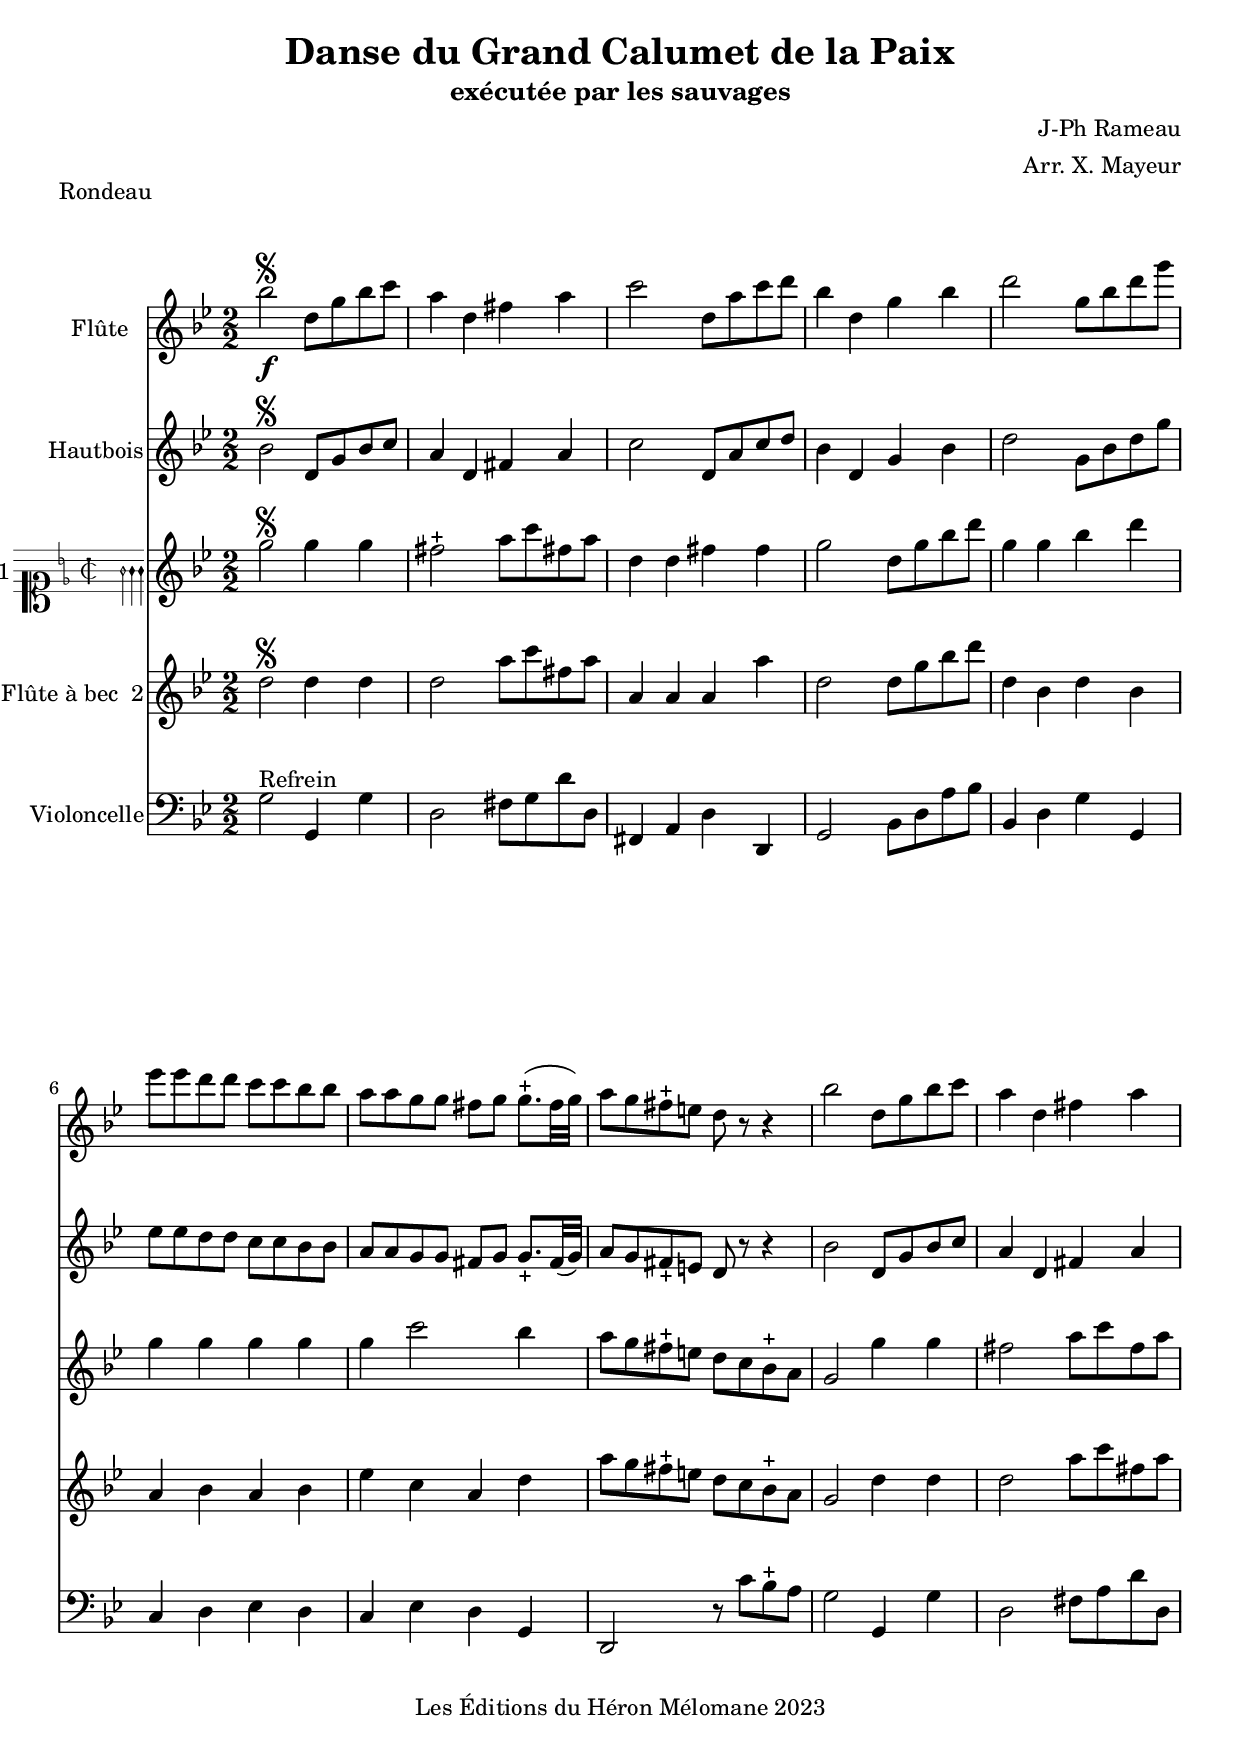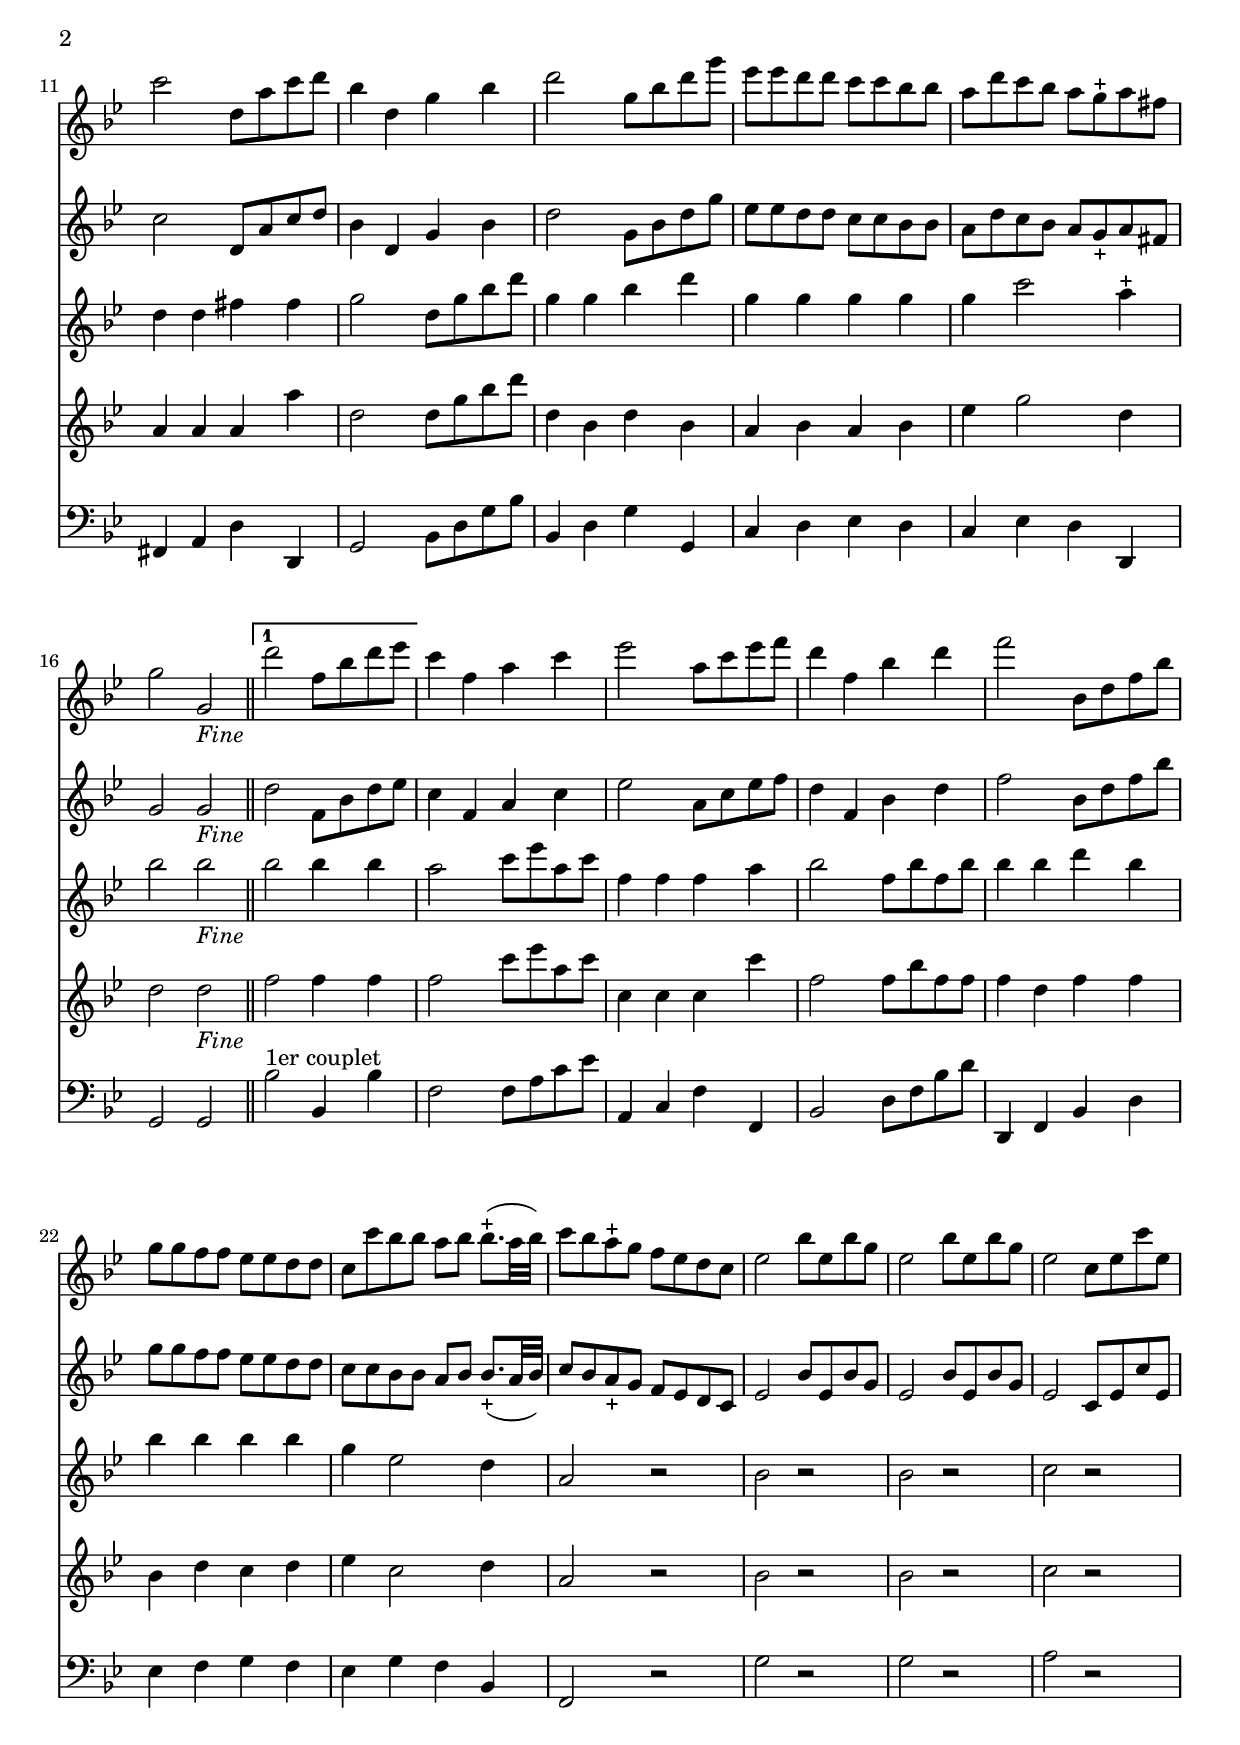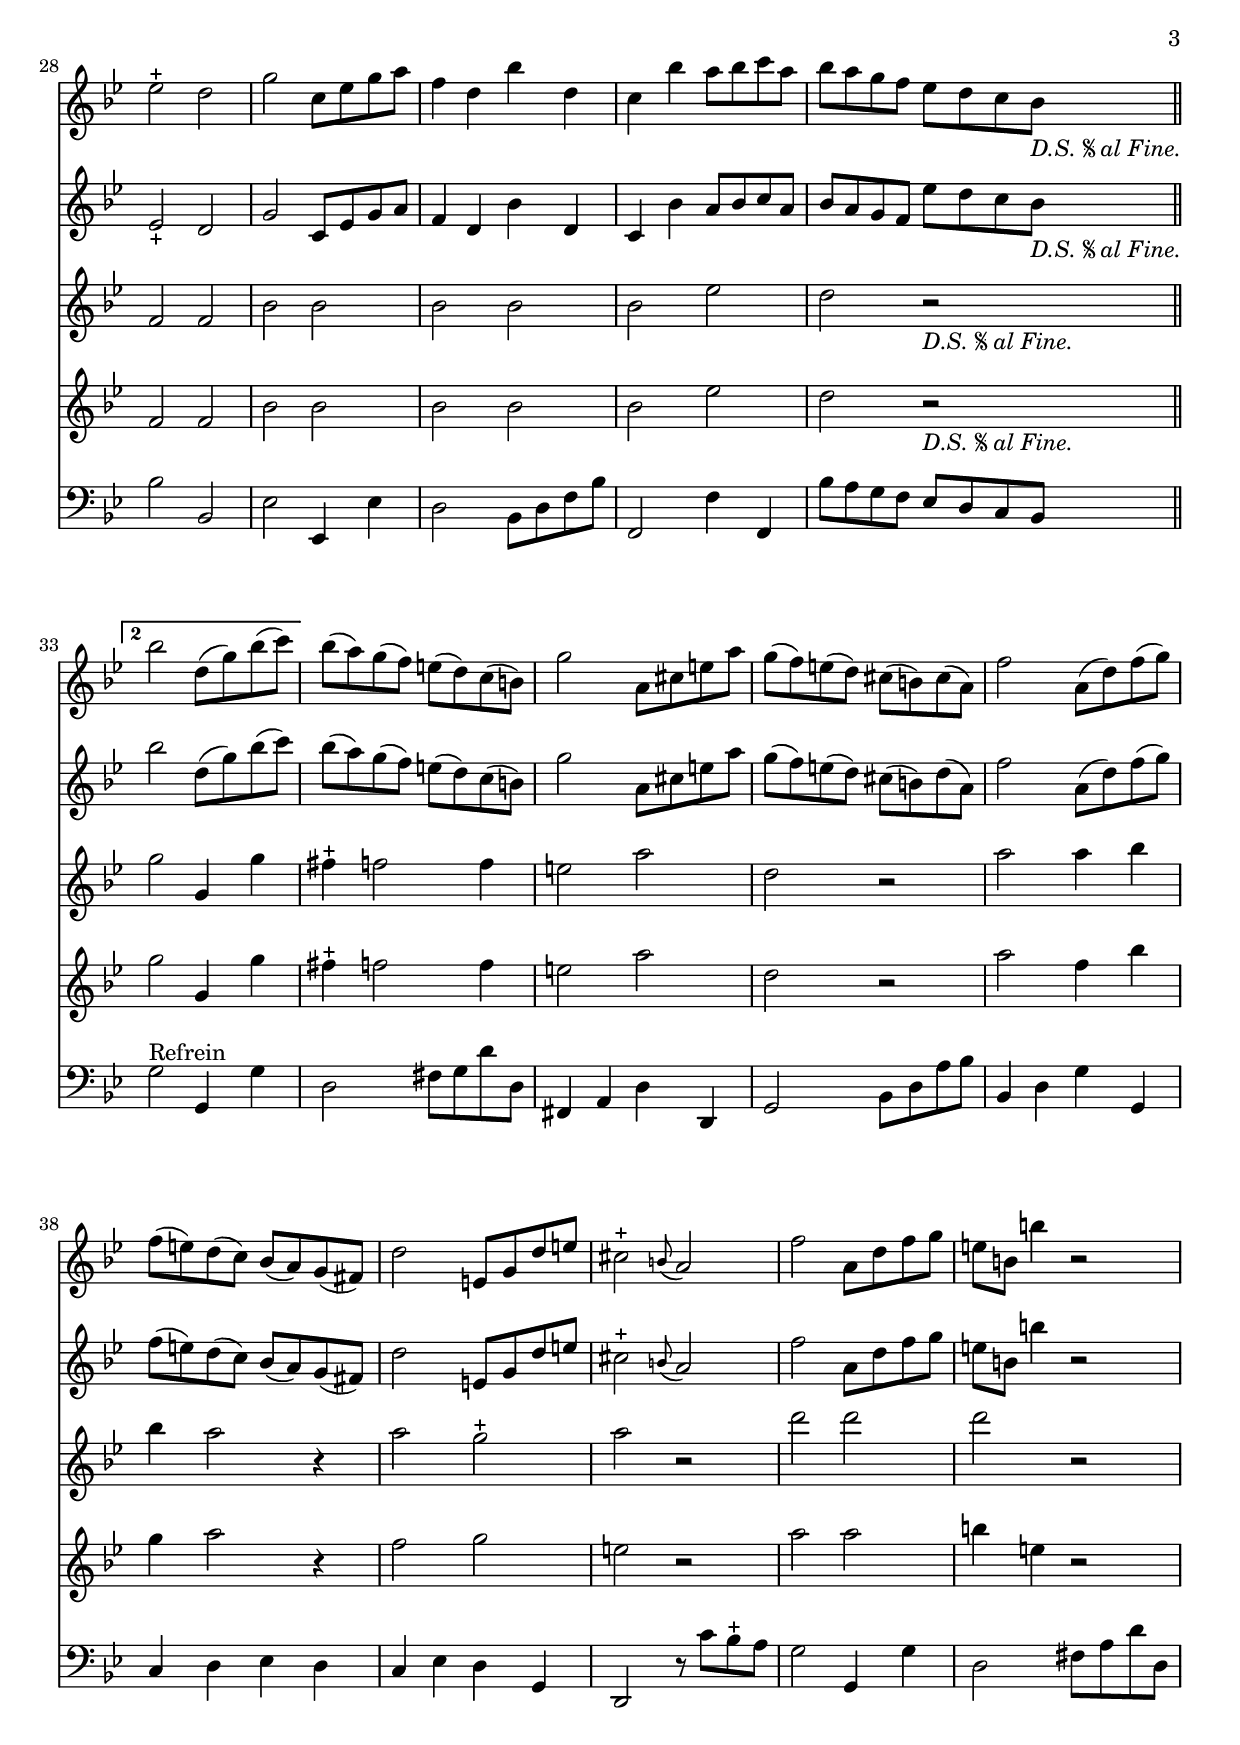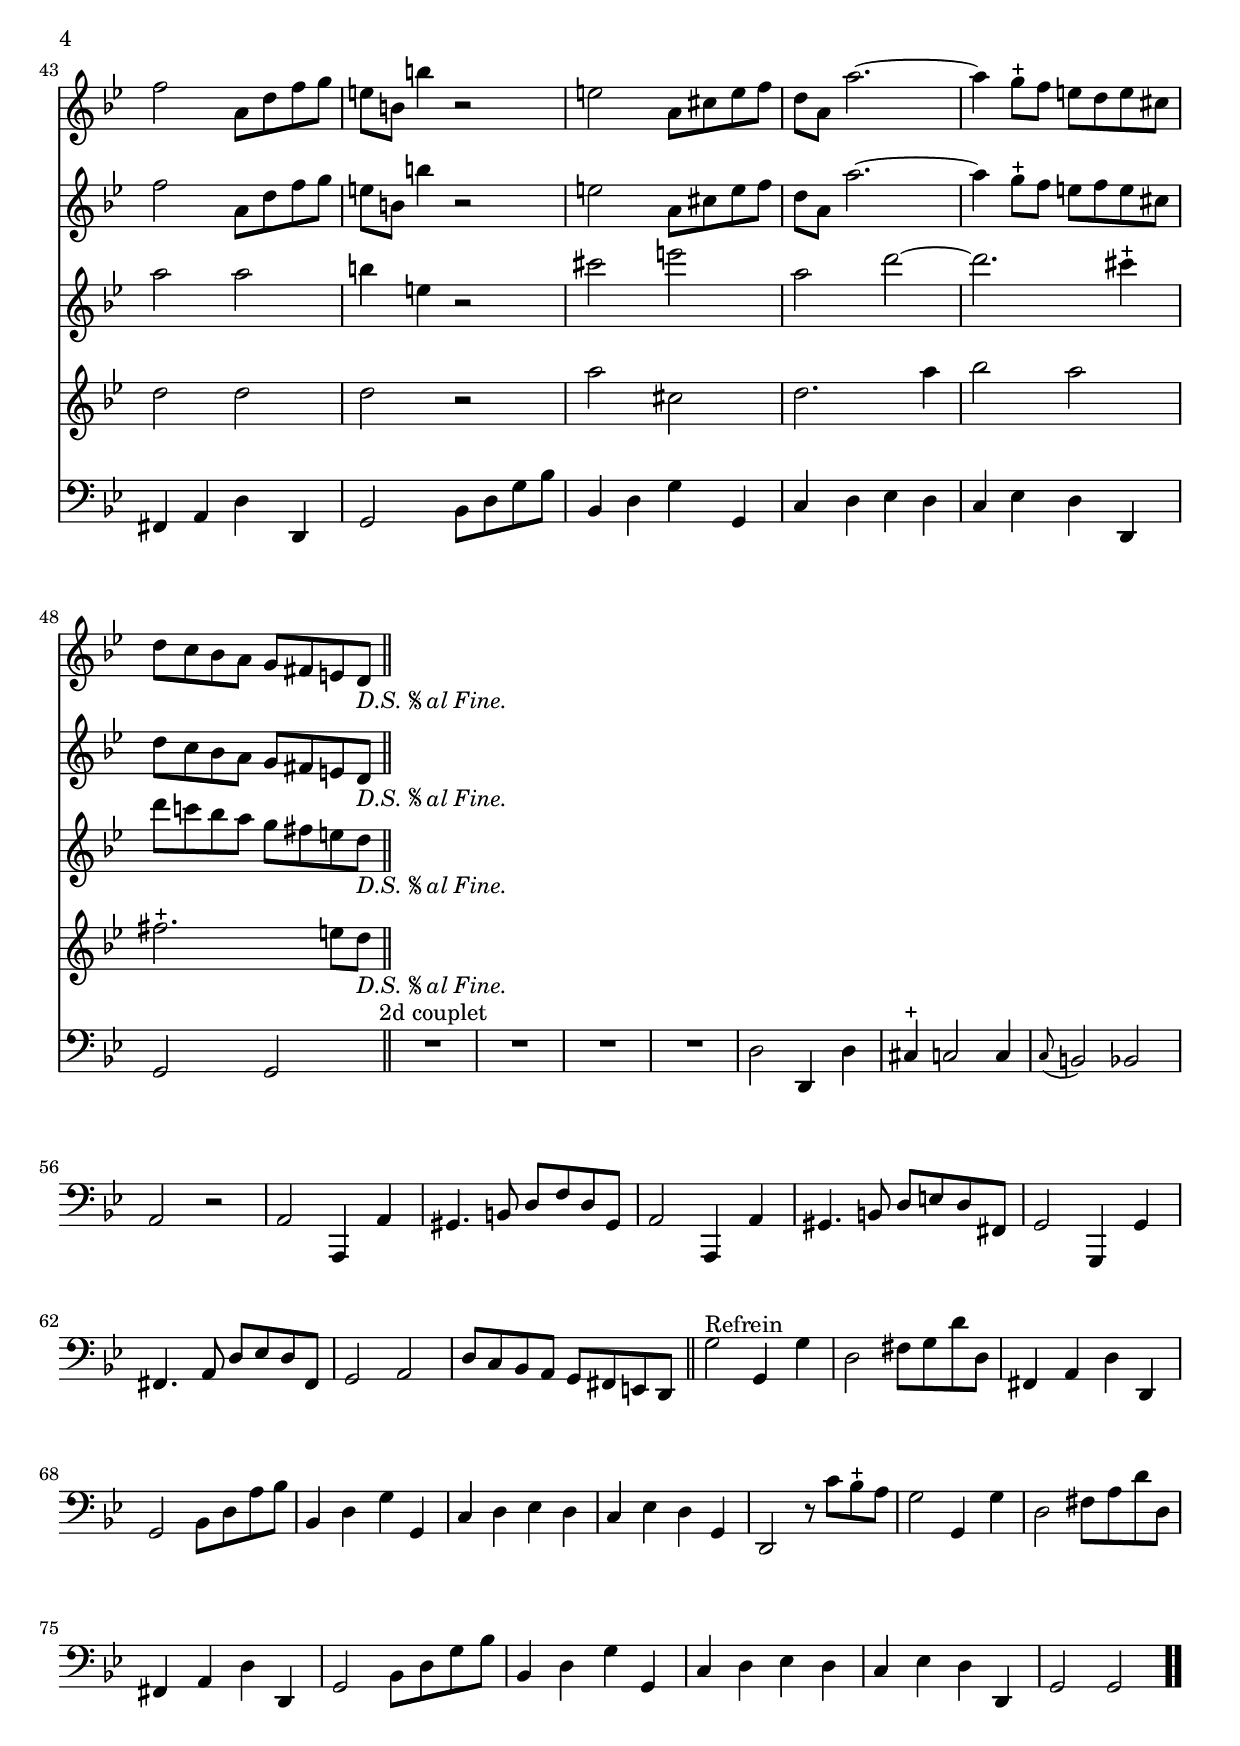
\version "2.24.2"

\header {
  title = "Danse du Grand Calumet de la Paix"
  subtitle = "exécutée par les sauvages"
  composer = "J-Ph Rameau"
  arranger = "Arr. X. Mayeur"
  piece = "Rondeau"
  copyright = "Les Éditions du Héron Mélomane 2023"
}

\paper {
  #(set-paper-size "a4")
}

global = {
  \key bes \major
  \numericTimeSignature
  \time 2/2
}

\version "2.24.2"


flute = \relative c'' {
  \key bes \major
  % En avant la musique.
  bes'2\segno\f d,8 g bes c |  a4 d, fis a | c2 d,8 a' c  d bes4 d, g bes | d2 g,8 bes d g | ees ees d d c c  bes bes |
  %7
  a a g g fis g g8.-+ (fis32 g) | a8 g fis-+ e d r8 r4|bes'2 d,8 g bes c| a4 d, fis a| c2 d,8 a' c d | bes4 d, g bes|
  %13
  d2 g,8 bes d g| es es d d c c bes bes | a d c bes a g-+ a fis| g2 g,_\markup \italic {"Fine"}  \bar ".."

  \set Score.repeatCommands = #'((volta "1"))  d'' f,8 bes d es\set Score.repeatCommands = #'((volta #f))| c4 f, a c| es2 a,8 c es f|
  % 20
  d4 f, bes d | f2 bes,,8 d f bes| g g f f es es d d | c c' bes bes a bes bes8.-+ (a32bes) c8 bes a-+ g f es d c|es2 bes'8 es, bes' g|
  %26
  ees2 bes'8 es, bes' g| es2 c8 es c' es,| es2-+ d| g2 c,8 es g a| f4 d bes' d,| c bes' a8 bes c a| bes a g f es d c bes_\markup \italic {"D.S."\segno"al Fine."}  \bar "||" \break

  \set Score.repeatCommands = #'((volta "2")) bes'2 d,8( g) bes (c) \set Score.repeatCommands = #'((volta #f))| bes(a) g(f)  e(d) c(b) | g'2 a,8 cis e a | g(f) e(d) cis(b) cis(a)| f'2 a,8(d) f(g)|
  %39
  f(e) d(c)bes(a) g(fis)| d'2 e,8 g d' e| cis2-+ \appoggiatura  {b8} a2 | f' a,8 d f g| e b b'4 r2| f2 a,8 d f g|
  %45
  e8 b b'4 r2| e,2 a,8 cis e f| d a a'2.~| a4g8-+ f e d e cis| d c bes a g fis e d_\markup \italic {"D.S."\segno"al Fine."} \bar "||"

}


\version "2.24.2"


oboe = \relative c'' {
  \key bes \major
  % En avant la musique.
  bes2\segno d,8 g bes c | a4  d, fis a| c2 d,8 a' c d| bes4 d, g bes| d2 g,8 bes d g| es es d d c c bes bes |
  %7
  a a g g fis g g8._+ fis32 (g)| a8 g fis_+ e d r8 r4| bes'2 d,8 g bes c | a4 d, fis a|  c2 d,8 a' c d | bes4 d, g bes |
  %13
  d2 g,8 bes d g|  es es d d c c bes bes | a  d c bes a g_+ a fis | g2 g _\markup \italic {"Fine"}\bar ".."

  \set Score.repeatCommands = #'((volta "1"))  d'2 f,8 bes d es \set Score.repeatCommands = #'((volta #f)) | c4 f, a c  es2 a,8 c es f|
  %20
  d4f, bes d |f2 bes,8 d f bes| g g f f es es d d | c c bes bes a bes bes8._+(a32 bes)| c8 bes a_+ g  f es d c|  es2 bes'8 es, bes' g|
  %26
  es2 bes'8 es, bes' g | es2 c8 es c' es,| es2_+ d| g c,8 es g a | f4 d bes'd,| c bes' a8 bes c a| bes a g f es' d c bes_\markup \italic {"D.S."\segno"al Fine."}  \bar "||" \break

  \set Score.repeatCommands = #'((volta "2"))   bes'2 d,8 (g) bes (c)  \set Score.repeatCommands = #'((volta #f))
  bes(a)g (f) e(d) c(b) g'2 a,8 cis e a| g(f)e(d) cis(b)d(a)| f'2 a,8(d) f(g)|
  %39
  f(e) d(c) bes(a) g(fis)| d'2 e,8 g d' e| cis2-+ \appoggiatura{b8} a2| f'2 a,8 d f g| e b b'4 r2f2 a,8 d f g
  %45
  e b b'4 r2| e,2 a,8 cis e f | d a a'2.~| a4 g8-+ f e f e cis | d c bes a g fis e d_\markup \italic {"D.S."\segno"al Fine."}  \bar "||"


}



\version "2.24.2"

viola =
\relative c' {
  % En avant la musique.
  \incipit {
    \numericTimeSignature
    \time 2/2
    \clef "soprano"
    \key bes \major

    g'2 g'4 g'
  }

  % \clef alto
  \numericTimeSignature
  \time 2/2
  \key bes \major

  g'2\segno  g4 g | fis2-+  a8 c fis,! a | d,4 d fis fis | g2 d8 g bes d| g,4 g bes d|
  %6
  g, g g g | g c2bes4 | a8 g fis-+ e d c bes-+ a| g2 g'4 g| fis2 a8 c fis, a|
  %11
  d,4 d fis fis| g2 d8 g bes d| g,4 g bes d | g,4 g g g  | g c2 a4-+ | bes 2 bes _\markup \italic {"Fine"}\bar ".."
  %17
  \set Score.repeatCommands = #'((volta "1"))  bes bes4 bes \set Score.repeatCommands = #'((volta #f))
  a2 c8 es a, c| f,4 f f  a | bes2 f8 bes f bes| bes4 bes d bes |
  %22
  bes4 bes bes bes | g es2 d4| a2 r| bes r | bes r |
  %27
  c r| f, f | bes bes
  | bes bes | bes es|d r _\markup \italic {"D.S."\segno"al Fine."}  \bar "||" \break
  %33
  \set Score.repeatCommands = #'((volta "2"))  g2 g,4 g'\set Score.repeatCommands = #'((volta #f)) fis-+ f!2 f4e2 a| d, r| a' a4 bes  |
  %38
  bes a2 r4 | a2 g-+ | a r | d d | d r | a a |
  %44
  b4 e, r2| cis'2 e| a, d~| d2. cis4-+| d8 c! bes a g fis e! d_\markup \italic {"D.S."\segno"al Fine."}  \bar "||"


}


\version "2.24.2"

alto =
\relative c' {
  % En avant la musique.


  % \clef alto
  \key bes \major

  d2\segno  d4 d | d2  a'8 c fis,! a | a,4 a a a'| d,2 d8 g bes d| d,4 bes d bes |
  %6
  a bes a bes | es c a d | a'8 g fis-+ e d c bes-+ a | g2 d'4 d | d2 a'8 c fis, a |
  %11
  a,4 a a a' |d,2 d8 g bes d| d,4 bes d bes  a bes a bes | es g2 d4 | d2 d _\markup \italic {"Fine"}\bar ".."
  %17
  \set Score.repeatCommands = #'((volta "1")) f2 f4 f \set Score.repeatCommands = #'((volta #f))
  f2 c'8 es a, c| c,4 c c c'| f,2 f8 bes f f | f4 d f f |
  %22
  bes, d c d | es c2 d4|a2 r|  bes r | bes r |
  %27
  c r| f, f | bes bes
  | bes bes | bes es|d r _\markup \italic {"D.S."\segno"al Fine."}  \bar "||" \break
  %33
  \set Score.repeatCommands = #'((volta "2"))  g2 g,4 g'\set Score.repeatCommands = #'((volta #f)) fis-+ f!2 f4e2 a| d, r| a' f4 bes  |
  %38
  g a2 r4 | f2 g | e r | a a | b4 e, r2 | d d |
  %44
  d2 r2| a' cis,| d2. a'4 | bes2 a | fis2.-+  e8 d_\markup \italic {"D.S."\segno"al Fine."}  \bar "||"


}

\version "2.24.2"



cello = \relative c {
  \key bes \major
  % En avant la musique.
  g'2^"Refrein" g,4 g'| d2 fis8g d' d,| fis,4 a d d, | g2 bes8 d a' bes| bes,4 d g g,|
  %6
  c d es d | c es d g, | d2 r8 c'' bes-+ a g2 g,4 g'| d2 fis8 a d d,|
  %11
  fis,4 a d d,| g2 bes8 d g bes| bes,4 d g g,| c d es d| c es d d,| g2 g\bar "||"

  bes'2^"1er couplet" bes,4 bes' \set Score.repeatCommands = #'((volta #f))
  f2 f8 a c es| a,,4 c f f,4 | bes2 d8 f bes d| d,,4 f bes d|
  %22
  es4 f g f| es g f bes,| f2 r| g' r| g r |
  %27
  a r | bes bes,| es es,4 es'|d2 bes8 d f bes | f,2 f'4 f,| bes'8 a g f es d c bes \bar "||" \break
  %33

  g'2^"Refrein" g,4 g'| d2 fis8g d' d,| fis,4 a d d, | g2 bes8 d a' bes| bes,4 d g g,|
  %6
  c d es d | c es d g, | d2 r8 c'' bes-+ a g2 g,4 g'| d2 fis8 a d d,|
  %11
  fis,4 a d d,| g2 bes8 d g bes| bes,4 d g g,| c d es d| c es d d,| g2 g\bar "||"



  R1^"2d couplet"
  R1*3| d'2 d,4 d'|
  %38
  cis4-+ c2 c4| \appoggiatura {c8} b2 bes|  a r | a a,4 a'| gis4. b8 d f d gis, | a2 a,4 a'|
  %44
  gis4. b8 d e d fis,| g2 g,4 g'| fis4. a8 d es d fis,| g2 a| d8 c bes a g fis e d \bar "||"
  g'2^"Refrein" g,4 g'| d2 fis8g d' d,| fis,4 a d d, | g2 bes8 d a' bes| bes,4 d g g,|
  %6
  c d es d | c es d g, | d2 r8 c'' bes-+ a g2 g,4 g'| d2 fis8 a d d,|
  %11
  fis,4 a d d,| g2 bes8 d g bes| bes,4 d g g,| c d es d| c es d d,| g2 g\bar ".."

}




scoreACello = \relative c {
  \global
  % En avant la musique.

}

scoreAFlutePart = \new Staff \with {
  instrumentName = "Flûte"
  midiInstrument = "flute"
} \flute

scoreAOboePart = \new Staff \with {
  instrumentName = "Hautbois"
  midiInstrument = "oboe"
} \oboe


scoreASopranoRecorderIPart = {
  \transpose c c'
  \new Staff \with {
    instrumentName = "Flûte à bec  1"
    midiInstrument = "recorder"
  } \viola
}
scoreASopranoRecorderIIPart ={
  \transpose c c'
  \new Staff \with {
    instrumentName = "Flûte à bec  2"
    midiInstrument = "recorder"
  } \alto
}
scoreACelloPart =
\new Staff \with {
  instrumentName = "Violoncelle"
  midiInstrument = "cello"
} { \clef bass \cello }


\score {
  <<
    \scoreAFlutePart
    \scoreAOboePart
    \scoreASopranoRecorderIPart
    \scoreASopranoRecorderIIPart
    \scoreACelloPart
  >>
  \layout { }
  \midi {
    \tempo 4=130
  }
}
